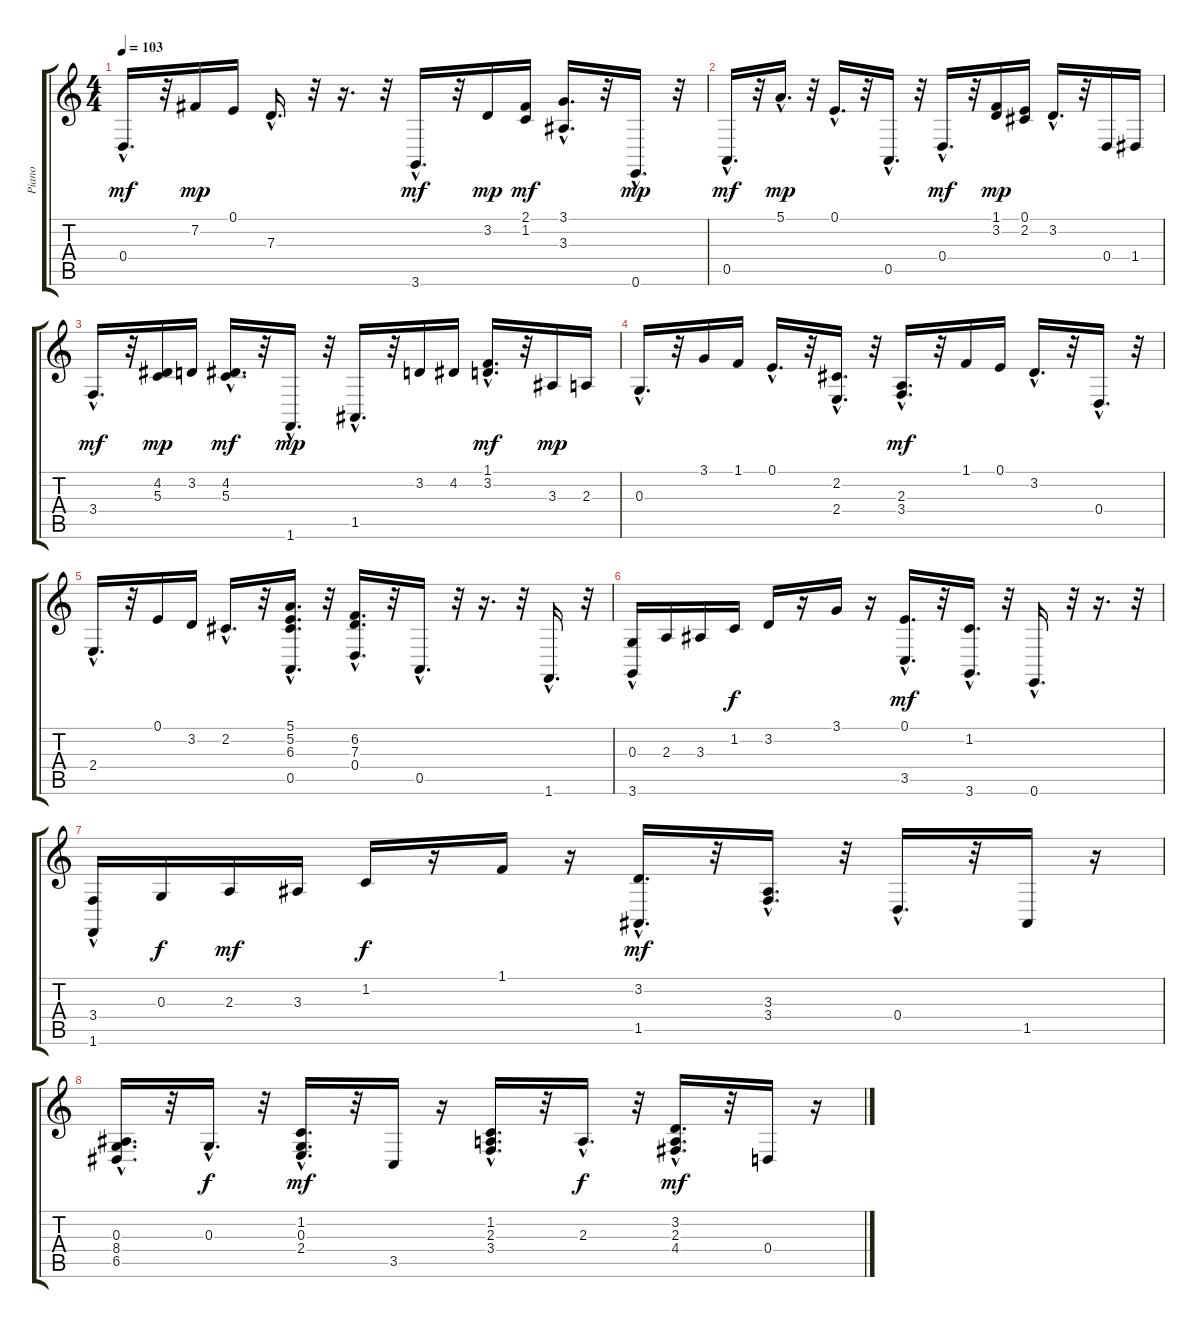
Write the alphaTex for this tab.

\track ("Piano" "Piano") {instrument acousticgrandpiano}
\staff {score tabs}
\tuning (E4 B3 G3 D3 A2 E2) {hide}
\ts (4 4)
\tempo 103
\clef g2
\ks c
0.4{hac}.16{d dy mf} r.32 7.2.16{dy mp} 0.1.16 7.3{hac}.16{d} r.32 r.16{d} r.32 3.6{hac}.16{d dy mf} r.32 3.2.16{dy mp} (2.1 1.2).16{dy mf} (3.1{hac} 3.3{hac}).16{d} r.32 0.6{hac}.16{d dy mp} r.32 |
0.5{hac}.16{d dy mf} r.32 5.1{hac}.16{d dy mp} r.32 0.1{hac}.16{d} r.32 0.5{hac}.16{d} r.32 0.4{hac}.16{d dy mf} r.32 (1.1 3.2).16{dy mp} (0.1 2.2).16 3.2{hac}.16{d} r.32 0.4.16 1.4.16 |
3.4{hac}.16{d dy mf} r.32 (4.2 5.3).16{dy mp} 3.2.16 (4.2{hac} 5.3{hac}).16{d dy mf} r.32 1.6{hac}.16{d dy mp} r.32 1.5{hac}.16{d} r.32 3.2.16 4.2.16 (1.1{hac} 3.2{hac}).16{d dy mf} r.32 3.3.16{dy mp} 2.3.16 |
0.3{hac}.16{d} r.32 3.1.16 1.1.16 0.1{hac}.16{d} r.32 (2.2{hac} 2.4{hac}).16{d} r.32 (2.3{hac} 3.4{hac}).16{d dy mf} r.32 1.1.16 0.1.16 3.2{hac}.16{d} r.32 0.4{hac}.16{d} r.32 |
2.4{hac}.16{d} r.32 0.1.16 3.2.16 2.2{hac}.16{d} r.32 (5.1{hac} 5.2{hac} 6.3{hac} 0.5{hac}).16{d} r.32 (6.2{hac} 7.3{hac} 0.4{hac}).16{d} r.32 0.5{hac}.16{d} r.32 r.16{d} r.32 1.6{hac}.16{d} r.32 |
(0.3 3.6{hac}).16 2.3.16 3.3.16 1.2.16{dy f} 3.2.16 r.16 3.1.16 r.16 (0.1{hac} 3.5{hac}).16{d dy mf} r.32 (1.2{hac} 3.6{hac}).16{d} r.32 0.6{hac}.16{d} r.32 r.16{d} r.32 |
(3.4 1.6{hac}).16 0.3.16{dy f} 2.3.16{dy mf} 3.3.16 1.2.16{dy f} r.16 1.1.16 r.16 (3.2 1.5{hac}).16{d dy mf} r.32 (3.3 3.4{hac}).16{d} r.32 0.4{hac}.16{d} r.32 1.5.16 r.16 |
(0.3{hac} 8.4{hac} 6.5{hac}).16{d} r.32 0.3{hac}.16{d dy f} r.32 (1.2{hac} 0.3{hac} 2.4{hac}).16{d dy mf} r.32 3.5.16 r.16 (1.2{hac} 2.3{hac} 3.4{hac}).16{d} r.32 2.3{hac}.16{d dy f} r.32 (3.2{hac} 2.3{hac} 4.4{hac}).16{d dy mf} r.32 0.4.16 r.16
